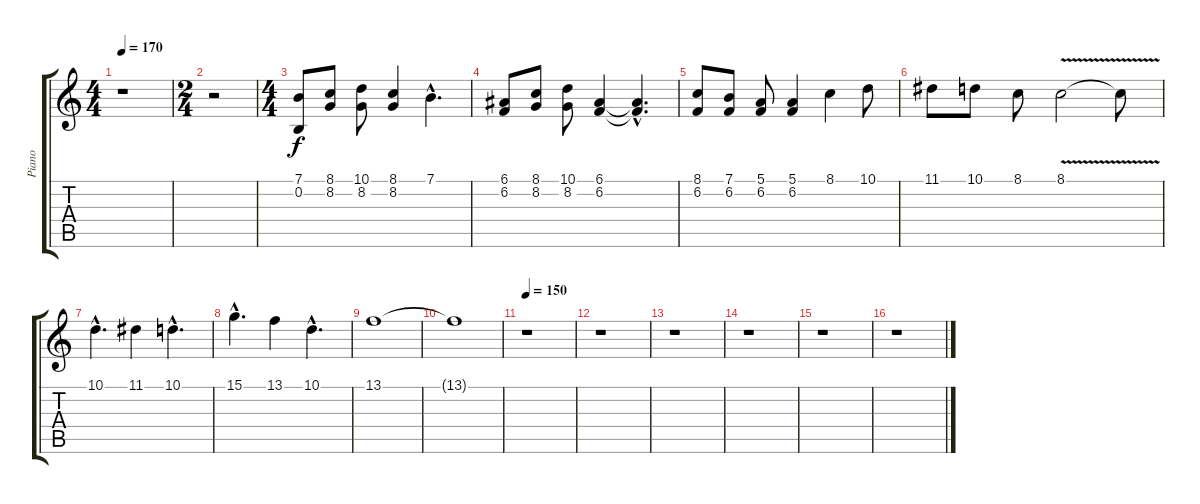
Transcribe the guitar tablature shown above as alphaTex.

\track ("Piano" "Piano") {instrument brightacousticpiano}
\staff {score tabs}
\tuning (E4 B3 G3 D3 A2 E2) {hide}
\ts (4 4)
\tempo 170
\clef g2
\ks c
r.1{dy f} |
\ts (2 4)
r.2 |
\ts (4 4)
(7.1 0.2).8 (8.1 8.2).8 (10.1 8.2).8 (8.1 8.2).4 7.1{hac}.4{d} |
(6.1 6.2).8 (8.1 8.2).8 (10.1 8.2).8 (6.1 6.2).4 (6.1{hac t} 6.2{hac t}).4{d} |
(8.1 6.2).8 (7.1 6.2).8 (5.1 6.2).8 (5.1 6.2).4 8.1.4 10.1.8 |
11.1.8 10.1.8 8.1.8 8.1{v}.2 8.1{t}.8 |
10.1{hac}.4{d} 11.1.4 10.1{hac}.4{d} |
15.1{hac}.4{d} 13.1.4 10.1{hac}.4{d} |
13.1.1 |
13.1{t}.1 |
\tempo 150
r.1 |
r.1 |
r.1 |
r.1 |
r.1 |
r.1
